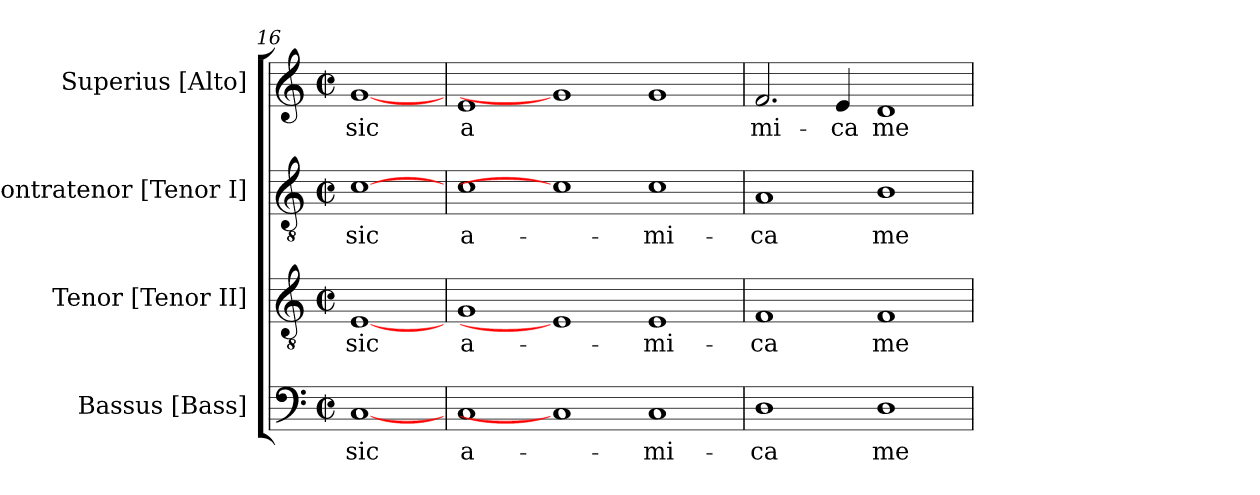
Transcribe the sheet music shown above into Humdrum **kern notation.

**kern	**text	**kern	**text	**kern	**text	**kern	**text
*part4	*part4	*part3	*part3	*part2	*part2	*part1	*part1
*staff4	*staff4	*staff3	*staff3	*staff2	*staff2	*staff1	*staff1
*I"Bassus  [Bass]	*	*I"Tenor  [Tenor II]	*	*I"Contratenor  [Tenor I]	*	*I"Superius  [Alto]	*
!!LO:PB:g=z
*clefF4	*	*clefGv2	*	*clefGv2	*	*clefG2	*
*k[]	*	*k[]	*	*k[]	*	*k[]	*
*C:	*	*C:	*	*C:	*	*C:	*
*M2/2	*	*M2/2	*	*M2/2	*	*M2/2	*
*met(c|)	*	*met(c|)	*	*met(c|)	*	*met(c|)	*
=16	=16	=16	=16	=16	=16	=16	=16
!	!LO:LY:b:rj	!	!LO:LY:b:rj	!	!LO:LY:b:rj	!	!LO:LY:b:rj
[1C	sic	[1E	sic	[1c	sic	[1g	sic
=17	=17	=17	=17	=17	=17	=17	=17
!	!LO:LY:b:rj	!	!LO:LY:b:rj	!	!LO:LY:b:rj	!	!LO:LY:b:rj
1C	a-	1G	a-	1c	a-	1e	a-
1C]	.	1E]	.	1c]	.	1g]	.
!	!LO:LY:b:rj	!	!LO:LY:b:rj	!	!LO:LY:b:rj	!	!LO:LY:b:rj
1C	-mi-	1E	-mi-	1c	-mi-	1g	--
=18	=18	=18	=18	=18	=18	=18	=18
!	!LO:LY:b:rj	!	!LO:LY:b:rj	!	!LO:LY:b:rj	!	!LO:LY:b:rj
1D	-ca	1F	-ca	1A	-ca	2.f/	-mi-
!	!	!	!	!	!	!	!LO:LY:b:rj
.	.	.	.	.	.	4e/	-ca
!	!LO:LY:b:rj	!	!LO:LY:b:rj	!	!LO:LY:b:rj	!	!LO:LY:b:rj
1D	me-	1F	me-	1B	me-	1d	me-
=	=	=	=	=	=	=	=
*-	*-	*-	*-	*-	*-	*-	*-
